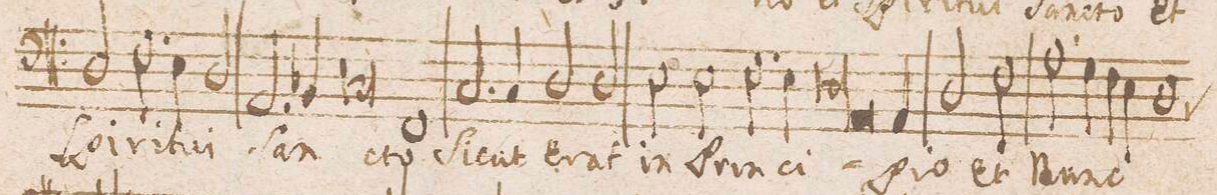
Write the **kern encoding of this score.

**kern	**text
*I"BASSVS	*
*clefF4	*
*k[]	*
*M2/1	*
2D/	Spi-
2.F\	-ri-
4E\	-tu-
2D/	-i
=9-	=9-
2.AA/	San-
4BB-X/	.
0C/	.
=10-	=10-
1FF/	-cto
=11-	=11-
2.C/	Sic-
4C/	-ut
2D/	e-
2D/	-rat
=12-	=12-
2E\	in
2E\	Prin-
2.F\	.
4E\	-ci-
=13-	=13-
*lig	*
1D\	.
*col	*
2.AA/	.
*Xlig	*
4AA/	-pi-
*Xcol	*
=14-	=14-
2D/	-o
2F\	et
2.A\	Nunc
4G\	.
=15-	=15-
4F\	.
4E\	.
*custos:C	*
1D\	.
*-	*-
